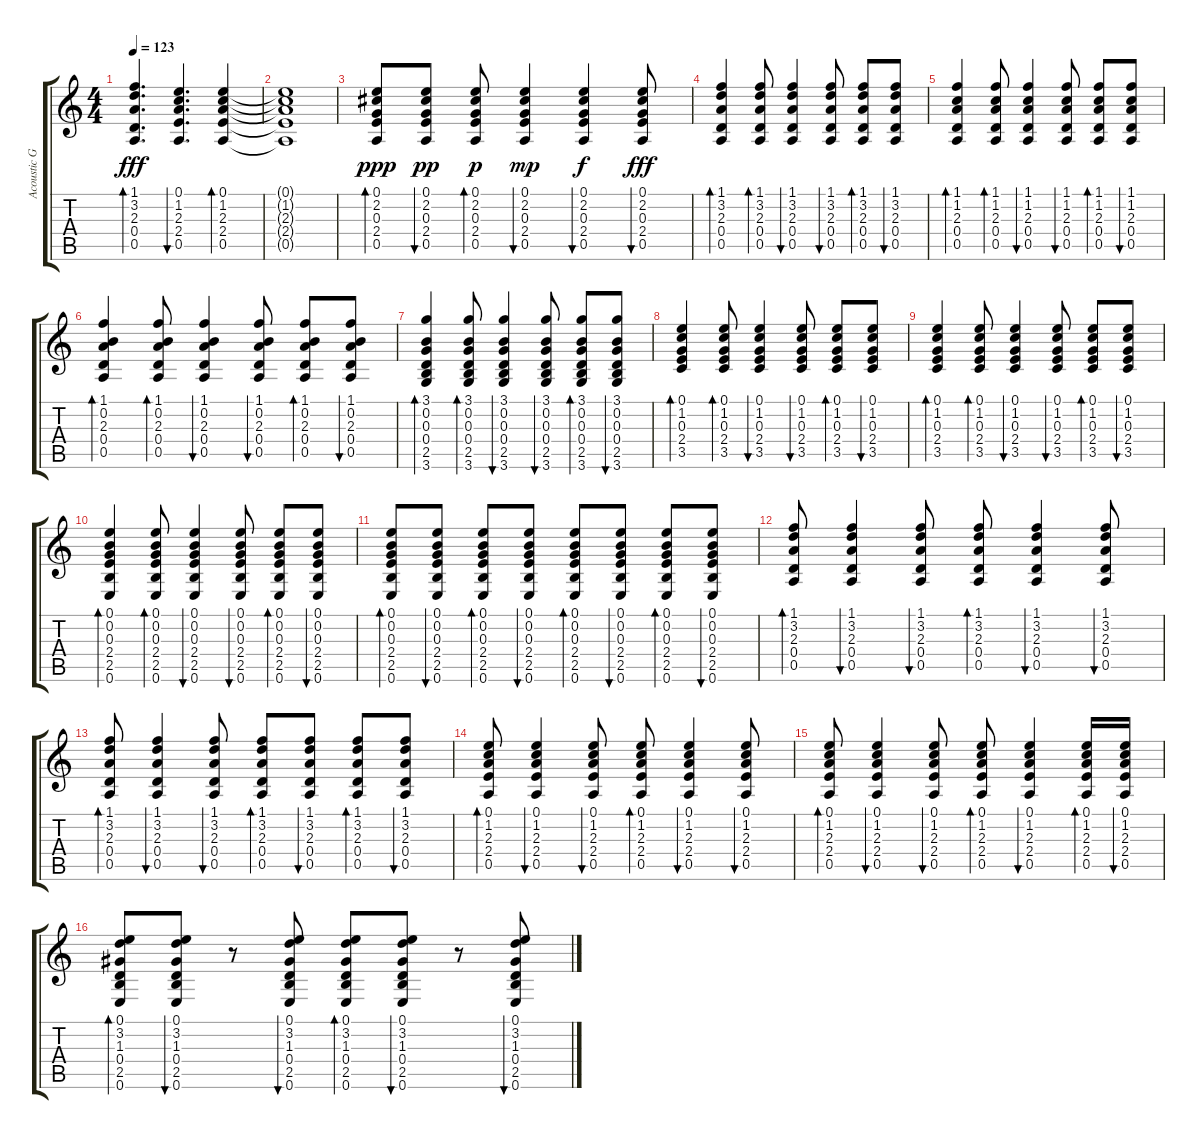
\track ("Acoustic Gtr." "Acoustic G") {instrument acousticguitarsteel}
\staff {score tabs}
\tuning (E4 B3 G3 D3 A2 E2) {hide}
\ts (4 4)
\tempo 123
\clef g2
\ks c
(1.1 3.2 2.3 0.4 0.5).4{d bd 60 dy fff} (0.1 1.2 2.3 2.4 0.5).4{d bu 60} (0.1 1.2 2.3 2.4 0.5).4{bd 60} |
(0.1{t} 1.2{t} 2.3{t} 2.4{t} 0.5{t}).1 |
(0.1 2.2 0.3 2.4 0.5).8{bd 60 dy ppp} (0.1 2.2 0.3 2.4 0.5).8{bu 60 dy pp} (0.1 2.2 0.3 2.4 0.5).8{bd 60 dy p} (0.1 2.2 0.3 2.4 0.5).4{bu 60 dy mp} (0.1 2.2 0.3 2.4 0.5).4{bu 60 dy f} (0.1 2.2 0.3 2.4 0.5).8{bu 60 dy fff} |
(1.1 3.2 2.3 0.4 0.5).4{bd 60} (1.1 3.2 2.3 0.4 0.5).8{bd 60} (1.1 3.2 2.3 0.4 0.5).4{bu 60} (1.1 3.2 2.3 0.4 0.5).8{bu 60} (1.1 3.2 2.3 0.4 0.5).8{bd 60} (1.1 3.2 2.3 0.4 0.5).8{bu 60} |
(1.1 1.2 2.3 0.4 0.5).4{bd 60} (1.1 1.2 2.3 0.4 0.5).8{bd 60} (1.1 1.2 2.3 0.4 0.5).4{bu 60} (1.1 1.2 2.3 0.4 0.5).8{bu 60} (1.1 1.2 2.3 0.4 0.5).8{bd 60} (1.1 1.2 2.3 0.4 0.5).8{bu 60} |
(1.1 0.2 2.3 0.4 0.5).4{bd 60} (1.1 0.2 2.3 0.4 0.5).8{bd 60} (1.1 0.2 2.3 0.4 0.5).4{bu 60} (1.1 0.2 2.3 0.4 0.5).8{bu 60} (1.1 0.2 2.3 0.4 0.5).8{bd 60} (1.1 0.2 2.3 0.4 0.5).8{bu 60} |
(3.1 0.2 0.3 0.4 2.5 3.6).4{bd 60} (3.1 0.2 0.3 0.4 2.5 3.6).8{bd 60} (3.1 0.2 0.3 0.4 2.5 3.6).4{bu 60} (3.1 0.2 0.3 0.4 2.5 3.6).8{bu 60} (3.1 0.2 0.3 0.4 2.5 3.6).8{bd 60} (3.1 0.2 0.3 0.4 2.5 3.6).8{bu 60} |
(0.1 1.2 0.3 2.4 3.5).4{bd 60} (0.1 1.2 0.3 2.4 3.5).8{bd 60} (0.1 1.2 0.3 2.4 3.5).4{bu 60} (0.1 1.2 0.3 2.4 3.5).8{bu 60} (0.1 1.2 0.3 2.4 3.5).8{bd 60} (0.1 1.2 0.3 2.4 3.5).8{bu 60} |
(0.1 1.2 0.3 2.4 3.5).4{bd 60} (0.1 1.2 0.3 2.4 3.5).8{bd 60} (0.1 1.2 0.3 2.4 3.5).4{bu 60} (0.1 1.2 0.3 2.4 3.5).8{bu 60} (0.1 1.2 0.3 2.4 3.5).8{bd 60} (0.1 1.2 0.3 2.4 3.5).8{bu 60} |
(0.1 0.2 0.3 2.4 2.5 0.6).4{bd 60} (0.1 0.2 0.3 2.4 2.5 0.6).8{bd 60} (0.1 0.2 0.3 2.4 2.5 0.6).4{bu 60} (0.1 0.2 0.3 2.4 2.5 0.6).8{bu 60} (0.1 0.2 0.3 2.4 2.5 0.6).8{bd 60} (0.1 0.2 0.3 2.4 2.5 0.6).8{bu 60} |
(0.1 0.2 0.3 2.4 2.5 0.6).8{bd 60} (0.1 0.2 0.3 2.4 2.5 0.6).8{bu 60} (0.1 0.2 0.3 2.4 2.5 0.6).8{bd 60} (0.1 0.2 0.3 2.4 2.5 0.6).8{bu 60} (0.1 0.2 0.3 2.4 2.5 0.6).8{bd 60} (0.1 0.2 0.3 2.4 2.5 0.6).8{bu 60} (0.1 0.2 0.3 2.4 2.5 0.6).8{bd 60} (0.1 0.2 0.3 2.4 2.5 0.6).8{bu 60} |
(1.1 3.2 2.3 0.4 0.5).8{bd 60} (1.1 3.2 2.3 0.4 0.5).4{bu 60} (1.1 3.2 2.3 0.4 0.5).8{bu 60} (1.1 3.2 2.3 0.4 0.5).8{bd 60} (1.1 3.2 2.3 0.4 0.5).4{bu 60} (1.1 3.2 2.3 0.4 0.5).8{bu 60} |
(1.1 3.2 2.3 0.4 0.5).8{bd 60} (1.1 3.2 2.3 0.4 0.5).4{bu 60} (1.1 3.2 2.3 0.4 0.5).8{bu 60} (1.1 3.2 2.3 0.4 0.5).8{bd 60} (1.1 3.2 2.3 0.4 0.5).8{bu 60} (1.1 3.2 2.3 0.4 0.5).8{bd 60} (1.1 3.2 2.3 0.4 0.5).8{bu 60} |
(0.1 1.2 2.3 2.4 0.5).8{bd 60} (0.1 1.2 2.3 2.4 0.5).4{bu 60} (0.1 1.2 2.3 2.4 0.5).8{bu 60} (0.1 1.2 2.3 2.4 0.5).8{bd 60} (0.1 1.2 2.3 2.4 0.5).4{bu 60} (0.1 1.2 2.3 2.4 0.5).8{bu 60} |
(0.1 1.2 2.3 2.4 0.5).8{bd 60} (0.1 1.2 2.3 2.4 0.5).4{bu 60} (0.1 1.2 2.3 2.4 0.5).8{bu 60} (0.1 1.2 2.3 2.4 0.5).8{bd 60} (0.1 1.2 2.3 2.4 0.5).4{bu 60} (0.1 1.2 2.3 2.4 0.5).16{bd 60} (0.1 1.2 2.3 2.4 0.5).16{bu 60} |
(0.1 3.2 1.3 0.4 2.5 0.6).8{bd 60} (0.1 3.2 1.3 0.4 2.5 0.6).8{bu 60} r.8 (0.1 3.2 1.3 0.4 2.5 0.6).8{bu 60} (0.1 3.2 1.3 0.4 2.5 0.6).8{bd 60} (0.1 3.2 1.3 0.4 2.5 0.6).8{bu 60} r.8 (0.1 3.2 1.3 0.4 2.5 0.6).8{bu 60}
